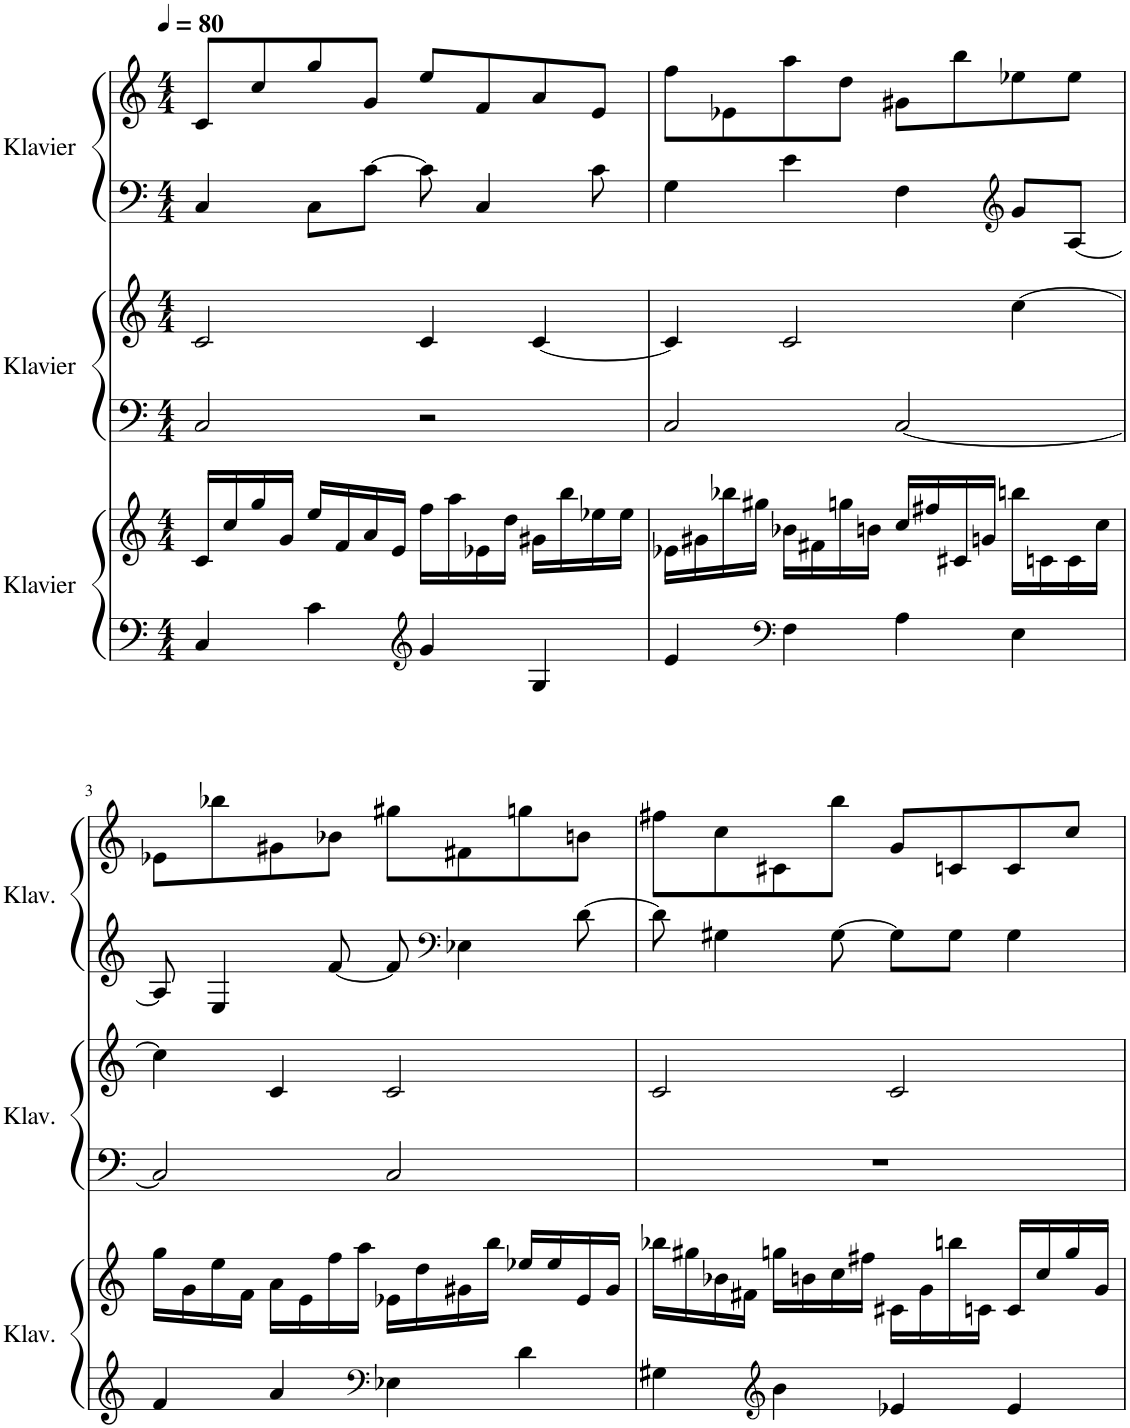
**kern	**kern	**kern	**kern	**kern	**kern
*part3	*part3	*part2	*part2	*part1	*part1
*staff6	*staff5	*staff4	*staff3	*staff2	*staff1
*I"Klavier	*	*I"Klavier	*	*I"Klavier	*
*I'Klav.	*	*I'Klav.	*	*I'Klav.	*
*clefF4	*clefG2	*clefF4	*clefG2	*clefF4	*clefG2
*k[]	*k[]	*k[]	*k[]	*k[]	*k[]
*M4/4	*M4/4	*M4/4	*M4/4	*M4/4	*M4/4
*MM80	*MM80	*MM80	*MM80	*MM80	*MM80
=1	=1	=1	=1	=1	=1
4C/	16c/LL	2C/	2c/	4C/	8c/L
.	16cc/	.	.	.	.
.	16gg/	.	.	.	8cc/
.	16g/JJ	.	.	.	.
4c\	16ee/LL	.	.	8C\L	8gg/
.	16f/	.	.	.	.
.	16a/	.	.	[8c\J	8g/J
.	16e/JJ	.	.	.	.
*clefG2	*	*	*	*	*
4g/	16ff\LL	2r	4c/	8c\]	8ee/L
.	16aa\	.	.	.	.
.	16e-X\	.	.	4C/	8f/
.	16dd\JJ	.	.	.	.
4G/	16g#X\LL	.	[4c/	.	8a/
.	16bb\	.	.	.	.
.	16ee-X\	.	.	8c\	8e/J
.	16ee-\JJ	.	.	.	.
=2	=2	=2	=2	=2	=2
4e/	16e-X\LL	2C/	4c/]	4G\	8ff\L
.	16g#X\	.	.	.	.
.	16bb-X\	.	.	.	8e-X\
.	16gg#X\JJ	.	.	.	.
*clefF4	*	*	*	*	*
4F\	16b-X\LL	.	2c/	4e\	8aa\
.	16f#X\	.	.	.	.
.	16ggn\	.	.	.	8dd\J
.	16bn\JJ	.	.	.	.
4A\	16cc/LL	[2C/	.	4F\	8g#X\L
.	16ff#X/	.	.	.	.
.	16c#X/	.	.	.	8bb\
.	16gn/JJ	.	.	.	.
*	*	*	*	*clefG2	*
4E\	16bbn\LL	.	[4cc\	8g/L	8ee-X\
.	16cn\	.	.	.	.
.	16c\	.	.	[8A/J	8ee-\J
.	16cc\JJ	.	.	.	.
!!LO:LB:g=z
=3	=3	=3	=3	=3	=3
4f/	16gg\LL	2C/]	4cc\]	8A/]	8e-X\L
.	16g\	.	.	.	.
.	16ee\	.	.	4E/	8bb-X\
.	16f\JJ	.	.	.	.
4a/	16a\LL	.	4c/	.	8g#X\
.	16e\	.	.	.	.
.	16ff\	.	.	[8f/	8b-X\J
.	16aa\JJ	.	.	.	.
*clefF4	*	*	*	*	*
4E-X\	16e-X\LL	2C/	2c/	8f/]	8gg#X\L
.	16dd\	.	.	.	.
*	*	*	*	*clefF4	*
.	16g#X\	.	.	4E-X\	8f#X\
.	16bb\JJ	.	.	.	.
4d\	16ee-X/LL	.	.	.	8ggn\
.	16ee-/	.	.	.	.
.	16e-/	.	.	[8d\	8bn\J
.	16g#/JJ	.	.	.	.
=4	=4	=4	=4	=4	=4
4G#X\	16bb-X\LL	1r	2c/	8d\]	8ff#X\L
.	16gg#X\	.	.	.	.
.	16b-X\	.	.	4G#X\	8cc\
.	16f#X\JJ	.	.	.	.
*clefG2	*	*	*	*	*
4b\	16ggn\LL	.	.	.	8c#X\
.	16bn\	.	.	.	.
.	16cc\	.	.	[8G#\	8bb\J
.	16ff#X\JJ	.	.	.	.
4e-X/	16c#X\LL	.	2c/	8G#\L]	8g/L
.	16g\	.	.	.	.
.	16bbn\	.	.	8G#\J	8cn/
.	16cn\JJ	.	.	.	.
4e-/	16c/LL	.	.	4G#\	8c/
.	16cc/	.	.	.	.
.	16gg/	.	.	.	8cc/J
.	16g/JJ	.	.	.	.
=	=	=	=	=	=
*-	*-	*-	*-	*-	*-
